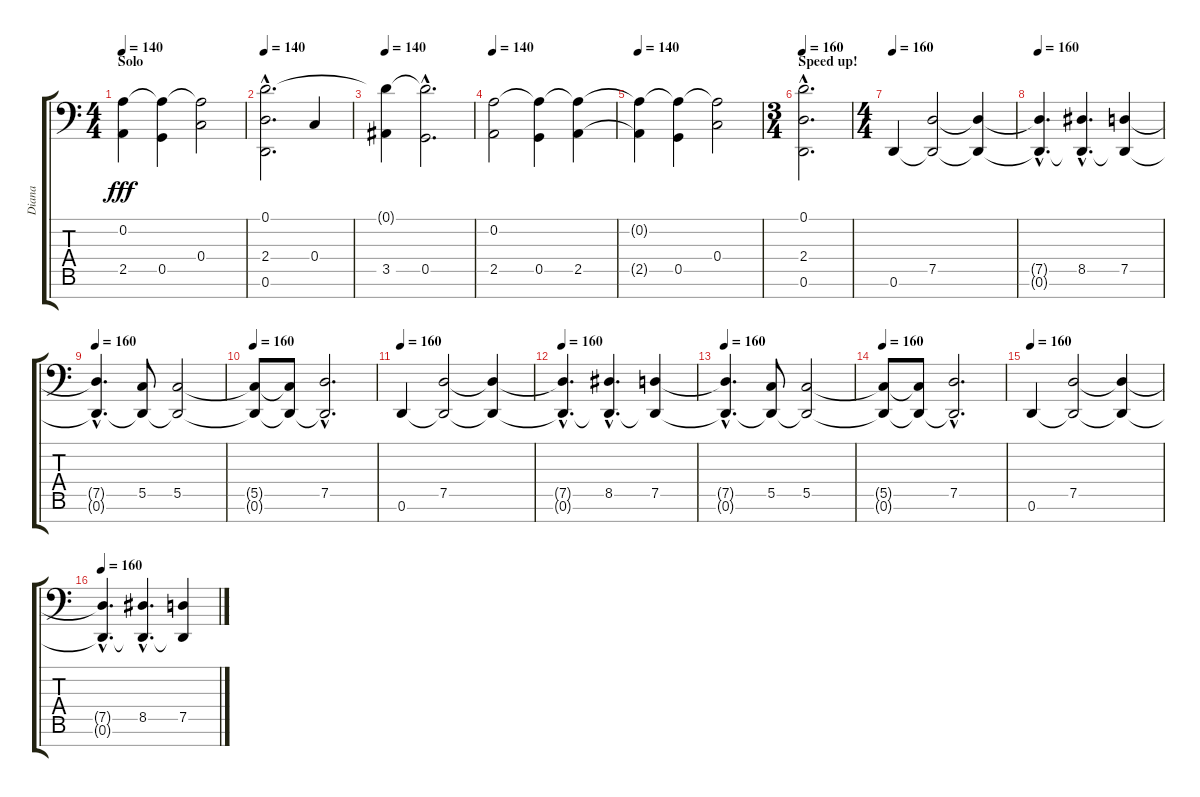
\track ("Diana" "Diana") {instrument drawbarorgan}
\staff {score tabs}
\tuning (D4 A3 F3 C3 G2 D2 A1) {hide}
\ts (4 4)
\section ("" "Solo")
\tempo 140
\clef f4
\ks c
(0.2{t} 2.5{t}).4{dy fff} (0.2{t} 0.5).4 (0.2{t} 0.4).2 |
\tempo 140
(0.1{hac} 2.4{hac} 0.6{hac}).2{d} 0.4.4 |
\tempo 140
(0.1{t} 3.5).4 (0.1{hac t} 0.5{hac}).2{d} |
\tempo 140
(0.2 2.5).2 (0.2{t} 0.5).4 (0.2{t} 2.5).4 |
\tempo 140
(0.2{t} 2.5{t}).4 (0.2{t} 0.5).4 (0.2{t} 0.4).2 |
\ts (3 4)
\section ("" "Speed up!")
\tempo 160
(0.1{hac} 2.4{hac} 0.6{hac}).2{d} |
\ts (4 4)
\tempo 160
0.6.4 (7.5 0.6{t}).2 (7.5{t} 0.6{t}).4 |
\tempo 160
(7.5{hac t} 0.6{t}).4{d} (8.5{hac} 0.6{hac t}).4{d} (7.5 0.6{t}).4 |
\tempo 160
(7.5{hac t} 0.6{hac t}).4{d} (5.5 0.6{t}).8 (5.5 0.6{t}).2 |
\tempo 160
(5.5{t} 0.6{t}).8 (5.5{t} 0.6{t}).8 (7.5{hac} 0.6{hac t}).2{d} |
\tempo 160
0.6.4 (7.5 0.6{t}).2 (7.5{t} 0.6{t}).4 |
\tempo 160
(7.5{hac t} 0.6{t}).4{d} (8.5{hac} 0.6{hac t}).4{d} (7.5 0.6{t}).4 |
\tempo 160
(7.5{hac t} 0.6{hac t}).4{d} (5.5 0.6{t}).8 (5.5 0.6{t}).2 |
\tempo 160
(5.5{t} 0.6{t}).8 (5.5{t} 0.6{t}).8 (7.5{hac} 0.6{hac t}).2{d} |
\tempo 160
0.6.4 (7.5 0.6{t}).2 (7.5{t} 0.6{t}).4 |
\tempo 160
(7.5{hac t} 0.6{t}).4{d} (8.5{hac} 0.6{hac t}).4{d} (7.5 0.6{t}).4
